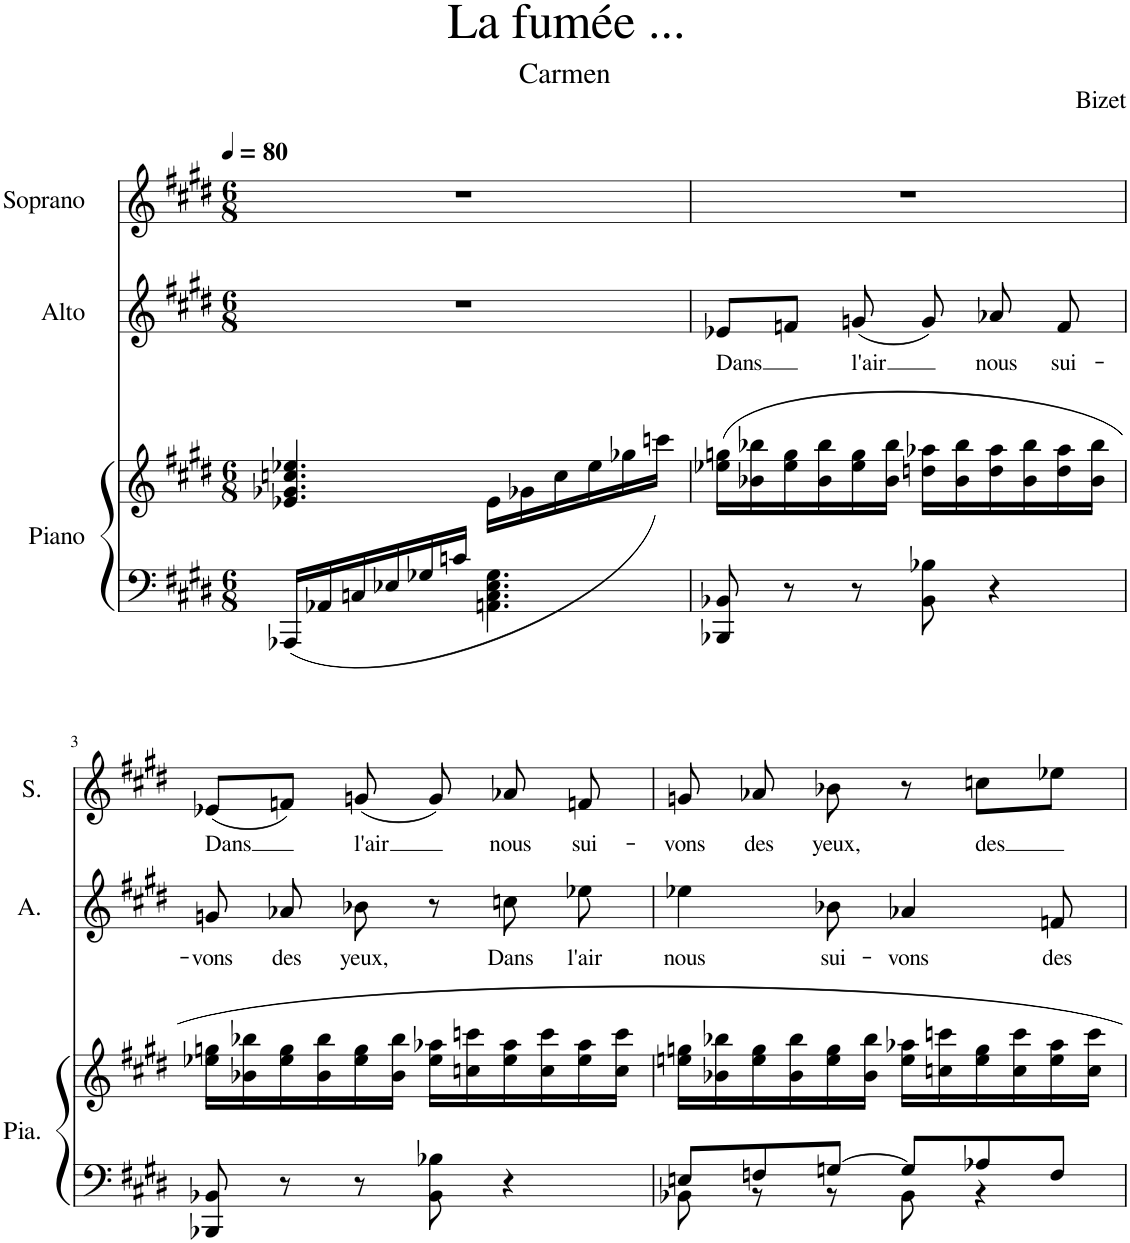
**kern	**kern	**kern	**text	**kern	**text
*part3	*part3	*part2	*part2	*part1	*part1
*staff4	*staff3	*staff2	*staff2	*staff1	*staff1
*I"Piano	*	*I"Alto	*	*I"Soprano	*
*I'Pia.	*	*I'A.	*	*I'S.	*
*clefF4	*clefG2	*clefG2	*	*clefG2	*
*k[f#c#g#d#]	*k[f#c#g#d#]	*k[f#c#g#d#]	*	*k[f#c#g#d#]	*
*M6/8	*M6/8	*M6/8	*	*M6/8	*
*MM80	*MM80	*MM80	*	*MM80	*
=1	=1	=1	=1	=1	=1
16AAA-X/LL	4.e-X/ 4.g-X/ 4.ccn/ 4.ee-X/	2.r	.	2.r	.
16AA-X/	.	.	.	.	.
16Cn/	.	.	.	.	.
16E-X/	.	.	.	.	.
16G-X/	.	.	.	.	.
16cn/JJ	.	.	.	.	.
4.AAn\ 4.C\ 4.E-\ 4.G-\	16e-\LL	.	.	.	.
.	16g-X\	.	.	.	.
.	16cc\	.	.	.	.
.	16ee-\	.	.	.	.
.	16gg-X\	.	.	.	.
.	(16cccn\JJ	.	.	.	.
=2	=2	=2	=2	=2	=2
!	!	!	!LO:LY:b	!	!
8BBB-X/ 8BB-X/	16ee-X\ 16ggn\LL	8e-X/L	Dans	2.r	.
.	16b-X\ 16bb-X\	.	.	.	.
8r	16ee-\ 16gg\	8fn/J	.	.	.
.	16b-\ 16bb-\	.	.	.	.
!	!	!	!LO:LY:b	!	!
8r	16ee-\ 16gg\	(8gn/	l'air	.	.
.	16b-\ 16bb-\JJ	.	.	.	.
8BB-\ 8B-X\	16ddn\ 16aa-X\LL	8g/)	.	.	.
.	16b-\ 16bb-\	.	.	.	.
!	!	!	!LO:LY:b	!	!
4r	16dd\ 16aa-\	8a-X/	nous	.	.
.	16b-\ 16bb-\	.	.	.	.
!	!	!	!LO:LY:b	!	!
.	16dd\ 16aa-\	8f/	sui-	.	.
.	16b-\ 16bb-\JJ	.	.	.	.
!!LO:LB:g=z
=3	=3	=3	=3	=3	=3
!	!	!	!LO:LY:b	!	!LO:LY:b
8BBB-X/ 8BB-X/	16ee-X\ 16ggn\LL	8gn/	-vons	(8e-X/L	Dans
.	16b-X\ 16bb-X\	.	.	.	.
!	!	!	!LO:LY:b	!	!
8r	16ee-\ 16gg\	8a-X/	des	8fn/J)	.
.	16b-\ 16bb-\	.	.	.	.
!	!	!	!LO:LY:b	!	!LO:LY:b
8r	16ee-\ 16gg\	8b-X\	yeux,	(8gn/	l'air
.	16b-\ 16bb-\JJ	.	.	.	.
8BB-\ 8B-X\	16ee-\ 16aa-X\LL	8r	.	8g/)	.
.	16ccn\ 16cccn\	.	.	.	.
!	!	!	!LO:LY:b	!	!LO:LY:b
4r	16ee-\ 16aa-\	8ccn\	Dans	8a-X/	nous
.	16cc\ 16ccc\	.	.	.	.
!	!	!	!LO:LY:b	!	!LO:LY:b
.	16ee-\ 16aa-\	8ee-X\	l'air	8fn/	sui-
.	16cc\ 16ccc\JJ	.	.	.	.
=4	=4	=4	=4	=4	=4
*^	*	*	*	*	*
!	!	!	!	!LO:LY:b	!	!LO:LY:b
8En/L	8BB-X\	16een\ 16ggn\LL	4ee-X\	nous	8gn/	-vons
.	.	16b-X\ 16bb-X\	.	.	.	.
!	!	!	!	!	!	!LO:LY:b
8Fn/	8r	16ee\ 16gg\	.	.	8a-X/	des
.	.	16b-\ 16bb-\	.	.	.	.
!	!	!	!	!LO:LY:b	!	!LO:LY:b
[8Gn/J	8r	16ee\ 16gg\	8b-X\	sui-	8b-X\	yeux,
.	.	16b-\ 16bb-\JJ	.	.	.	.
!	!	!	!	!LO:LY:b	!	!
8G/L]	8BB-\	16ee\ 16aa-X\LL	4a-X/	-vons	8r	.
.	.	16ccn\ 16cccn\	.	.	.	.
!	!	!	!	!	!	!LO:LY:b
8A-X/	4r	16ee\ 16gg\	.	.	8ccn\L	des
.	.	16cc\ 16ccc\	.	.	.	.
!	!	!	!	!LO:LY:b	!	!
8F/J	.	16ee\ 16aa-\	8fn/	des	8ee-X\J	.
.	.	16cc\ 16ccc\JJ	.	.	.	.
*v	*v	*	*	*	*	*
=	=	=	=	=	=
*-	*-	*-	*-	*-	*-
